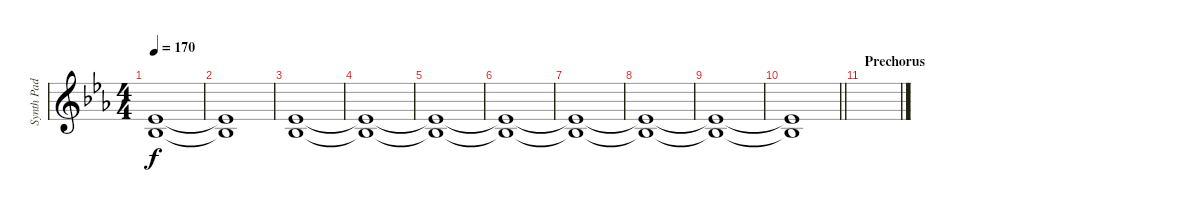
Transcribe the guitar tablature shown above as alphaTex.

\track ("Synth Pad" "Synth Pad") {instrument pad2warm}
\staff {score}
\tuning (F4 B3 G3 D3 A2 E2) {hide}
\ts (4 4)
\tempo 170
\clef g2
\ks eb
(4.2{t} 3.3{t}).1{dy f} |
(4.2{t} 3.3{t}).1 |
(4.2 3.3).1 |
(4.2{t} 3.3{t}).1 |
(4.2{t} 3.3{t}).1 |
(4.2{t} 3.3{t}).1 |
(4.2{t} 3.3{t}).1 |
(4.2{t} 3.3{t}).1 |
(4.2{t} 3.3{t}).1 |
\barLineRight lightlight
(4.2{t} 3.3{t}).1 |
\section ("" "Prechorus")
